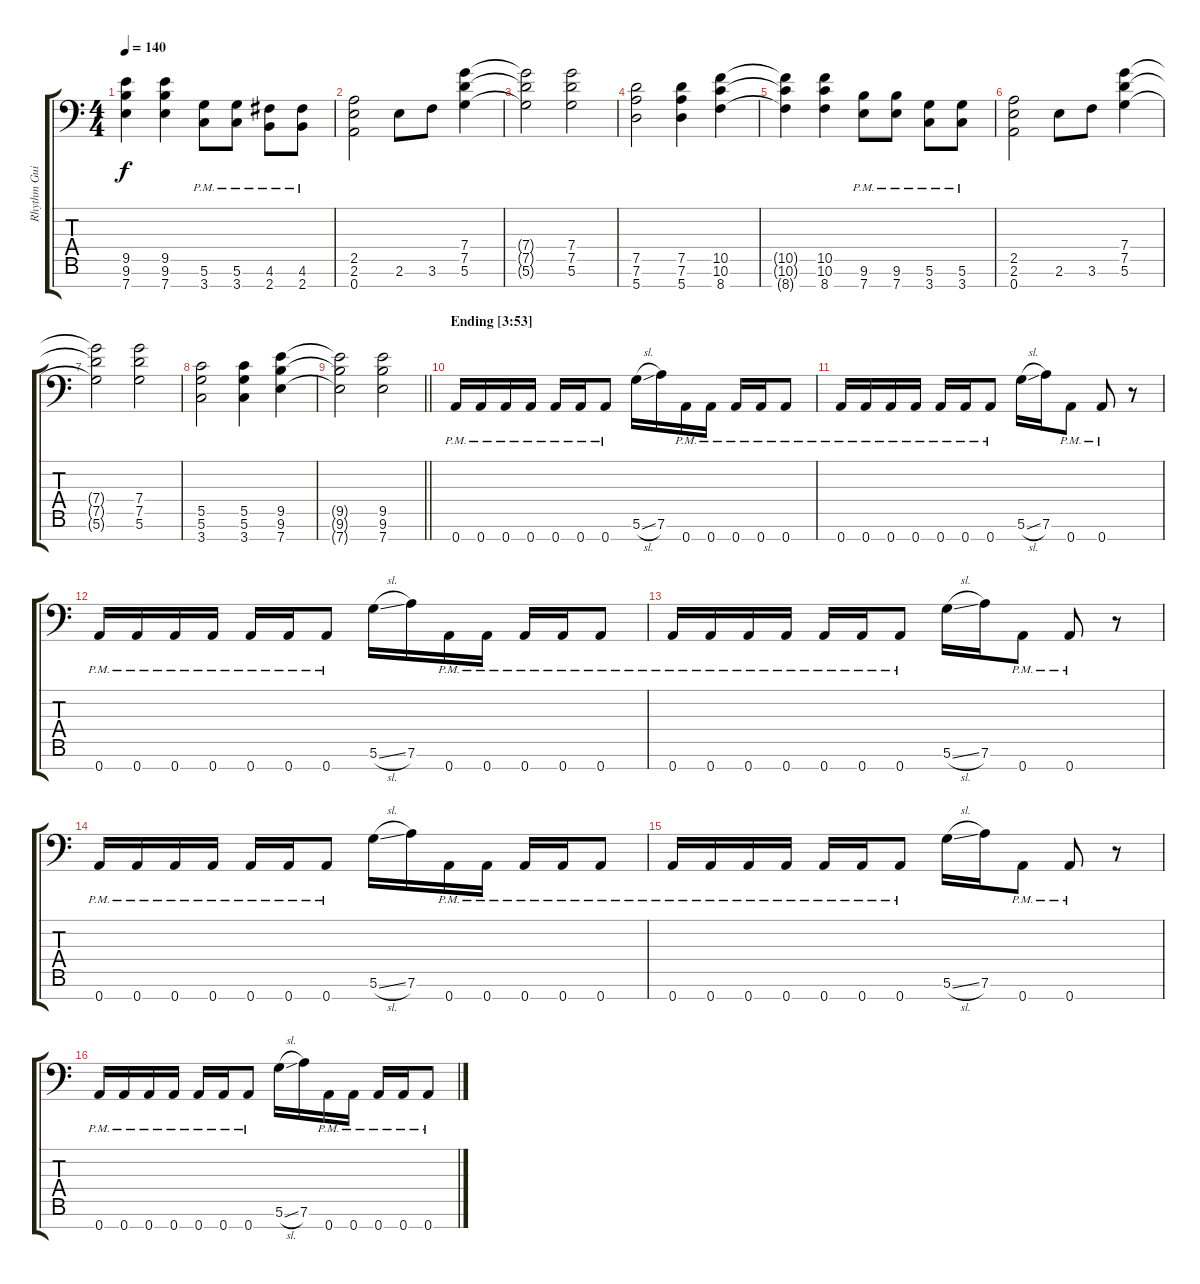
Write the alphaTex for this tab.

\track ("Rhythm Guitar" "Rhythm Gui") {instrument distortionguitar}
\staff {score tabs}
\tuning (D4 A3 F3 C3 G2 D2 A1) {hide}
\ts (4 4)
\tempo 140
\clef f4
\ks aminor
(9.5{t} 9.6{t} 7.7{t}).4{dy f} (9.5 9.6 7.7).4 (5.6{pm} 3.7{pm}).8 (5.6{pm} 3.7{pm}).8 (4.6{pm} 2.7{pm}).8 (4.6{pm} 2.7{pm}).8 |
(2.5 2.6 0.7).2 2.6.8 3.6.8 (7.4 7.5 5.6).4 |
(7.4{t} 7.5{t} 5.6{t}).2 (7.4 7.5 5.6).2 |
(7.5 7.6 5.7).2 (7.5 7.6 5.7).4 (10.5 10.6 8.7).4 |
(10.5{t} 10.6{t} 8.7{t}).4 (10.5 10.6 8.7).4 (9.6{pm} 7.7{pm}).8 (9.6{pm} 7.7{pm}).8 (5.6{pm} 3.7{pm}).8 (5.6{pm} 3.7{pm}).8 |
(2.5 2.6 0.7).2 2.6.8 3.6.8 (7.4 7.5 5.6).4 |
(7.4{t} 7.5{t} 5.6{t}).2 (7.4 7.5 5.6).2 |
(5.5 5.6 3.7).2 (5.5 5.6 3.7).4 (9.5 9.6 7.7).4 |
\barLineRight lightlight
(9.5{t} 9.6{t} 7.7{t}).2 (9.5 9.6 7.7).2 |
\section ("" "Ending [3:53]")
0.7{pm}.16 0.7{pm}.16 0.7{pm}.16 0.7{pm}.16 0.7{pm}.16 0.7{pm}.16 0.7{pm}.8 5.6{sl}.16 7.6.16 0.7{pm}.16 0.7{pm}.16 0.7{pm}.16 0.7{pm}.16 0.7{pm}.8 |
0.7{pm}.16 0.7{pm}.16 0.7{pm}.16 0.7{pm}.16 0.7{pm}.16 0.7{pm}.16 0.7{pm}.8 5.6{sl}.16 7.6.16 0.7{pm}.8 0.7{pm}.8 r.8 |
0.7{pm}.16 0.7{pm}.16 0.7{pm}.16 0.7{pm}.16 0.7{pm}.16 0.7{pm}.16 0.7{pm}.8 5.6{sl}.16 7.6.16 0.7{pm}.16 0.7{pm}.16 0.7{pm}.16 0.7{pm}.16 0.7{pm}.8 |
0.7{pm}.16 0.7{pm}.16 0.7{pm}.16 0.7{pm}.16 0.7{pm}.16 0.7{pm}.16 0.7{pm}.8 5.6{sl}.16 7.6.16 0.7{pm}.8 0.7{pm}.8 r.8 |
0.7{pm}.16 0.7{pm}.16 0.7{pm}.16 0.7{pm}.16 0.7{pm}.16 0.7{pm}.16 0.7{pm}.8 5.6{sl}.16 7.6.16 0.7{pm}.16 0.7{pm}.16 0.7{pm}.16 0.7{pm}.16 0.7{pm}.8 |
0.7{pm}.16 0.7{pm}.16 0.7{pm}.16 0.7{pm}.16 0.7{pm}.16 0.7{pm}.16 0.7{pm}.8 5.6{sl}.16 7.6.16 0.7{pm}.8 0.7{pm}.8 r.8 |
0.7{pm}.16 0.7{pm}.16 0.7{pm}.16 0.7{pm}.16 0.7{pm}.16 0.7{pm}.16 0.7{pm}.8 5.6{sl}.16 7.6.16 0.7{pm}.16 0.7{pm}.16 0.7{pm}.16 0.7{pm}.16 0.7{pm}.8
